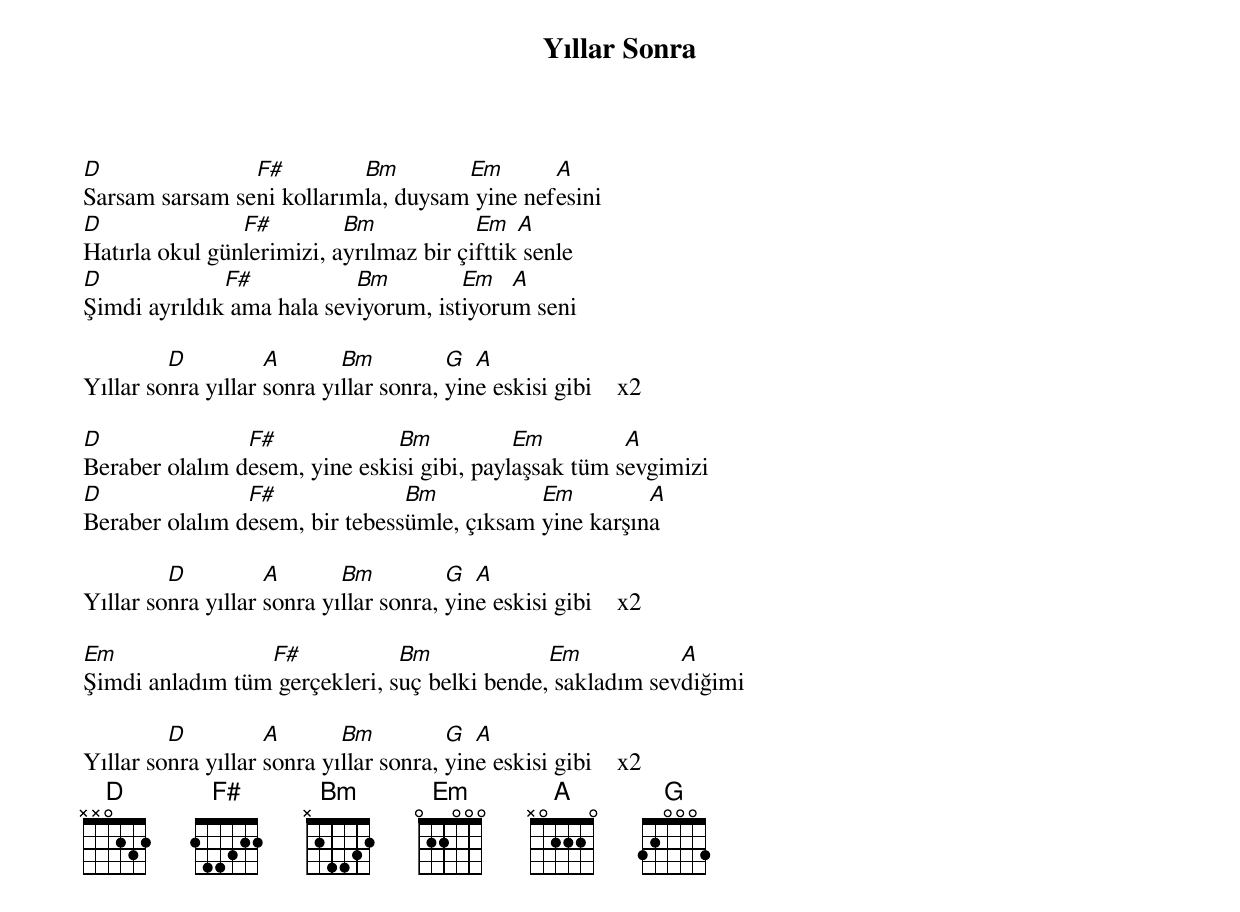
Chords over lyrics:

{title: Yıllar Sonra}
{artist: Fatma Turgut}

D               F#         Bm        Em       A
Sarsam sarsam seni kollarımla, duysam yine nefesini
D               F#         Bm            Em   A
Hatırla okul günlerimizi, ayrılmaz bir çifttik senle
D             F#           Bm         Em   A
Şimdi ayrıldık ama hala seviyorum, istiyorum seni

         D          A       Bm          G  A
Yıllar sonra yıllar sonra yıllar sonra, yine eskisi gibi    x2

D               F#             Bm           Em         A
Beraber olalım desem, yine eskisi gibi, paylaşsak tüm sevgimizi
D               F#              Bm           Em         A
Beraber olalım desem, bir tebessümle, çıksam yine karşına

         D          A       Bm          G  A
Yıllar sonra yıllar sonra yıllar sonra, yine eskisi gibi    x2

Em               F#            Bm             Em           A
Şimdi anladım tüm gerçekleri, suç belki bende, sakladım sevdiğimi

         D          A       Bm          G  A
Yıllar sonra yıllar sonra yıllar sonra, yine eskisi gibi    x2
